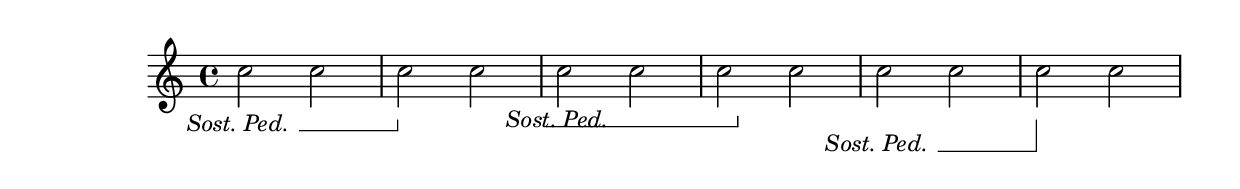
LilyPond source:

%% DO NOT EDIT this file manually; it is automatically
%% generated from LSR http://lsr.di.unimi.it
%% Make any changes in LSR itself, or in Documentation/snippets/new/ ,
%% and then run scripts/auxiliar/makelsr.py
%%
%% This file is in the public domain.
\version "2.18.0"

\header {
  lsrtags = "keyboards, tweaks-and-overrides"

  texidoc = "
The appearance of pedal brackets may be altered in different ways.

"
  doctitle = "Fine-tuning pedal brackets"
} % begin verbatim


\paper { ragged-right = ##f }
\relative c'' {
  c2\sostenutoOn c
  c2\sostenutoOff c
  \once \override Staff.PianoPedalBracket.shorten-pair = #'(-7 . -2)
  c2\sostenutoOn c
  c2\sostenutoOff c
  \once \override Staff.PianoPedalBracket.edge-height = #'(0 . 3)
  c2\sostenutoOn c
  c2\sostenutoOff c
}
